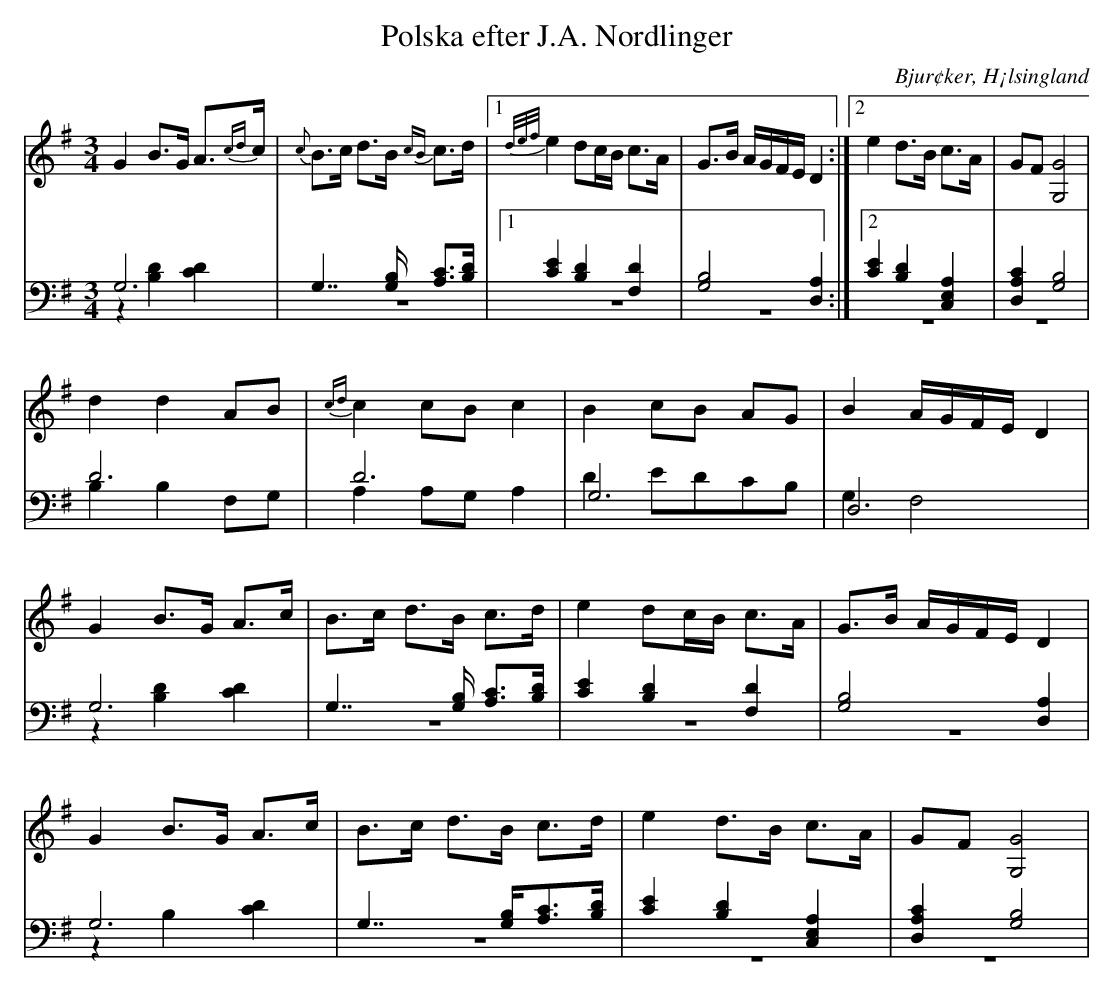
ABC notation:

X:1
T: Polska efter J.A. Nordlinger
O: Bjur¢ker, H¡lsingland
M: 3/4
L: 1/8
K: G
V:1
V:2
V:3 merge
V:1
G2 B>G A>{cd2/3}c|{c}B>c d>B {cB}c>d |1 {d/e/f/}e2 dc/B/ c>A| G>B A/G/F/E/ D2:|2 e2 d>B c>A|GF [G4G,4]  |
 d2 d2 AB|{cd}c2 cB c2|B2 cB AG|B2 A/G/F/E/ D2 |
G2 B>G A>c|B>c d>B c>d |e2 dc/B/ c>A|G>B A/G/F/E/ D2 |
G2 B>G A>c |B>c d>B c>d|e2 d>B c>A|GF [G,4G4] |
V:2 clef=bass
 G,6|G,7/2 [G,/B,/] [A,C]>[B,D]|1 [C2E2] [B,2D2] [F,2D2]| [G,4B,4] [D,2A,2]:|2 [C2E2] [B,2D2] [C,2E,2A,2]| [D,2A,2C2] [G,4B,4]|
D6 |D6 |G,6|D,6 |
G,6 | G,7/2 [G,/B,/] [A,C]>[B,D]| [C2E2] [B,2D2] [F,2D2]| [G,4B,4] [D,2A,2]|
G,6 |G,7/2 [G,/B,/][A,C]>[B,D]|[C2E2] [B,2D2] [C,2E,2A,2]|[D,2A,2C2] [G,4B,4] |
V:3 clef=bass
z2 [B,2D2] [C2D2]| z6|1 z6| z6:|2 z6|  z6|
B,2 B,2 F,G, |A,2 A,G, A,2 |D2 EDCB,|G,2 F,4 |
z2 [B,2D2] [C2D2]| z6 |z6 |z6|
z2 B,2 [C2D2] |z6|z6|z6|
